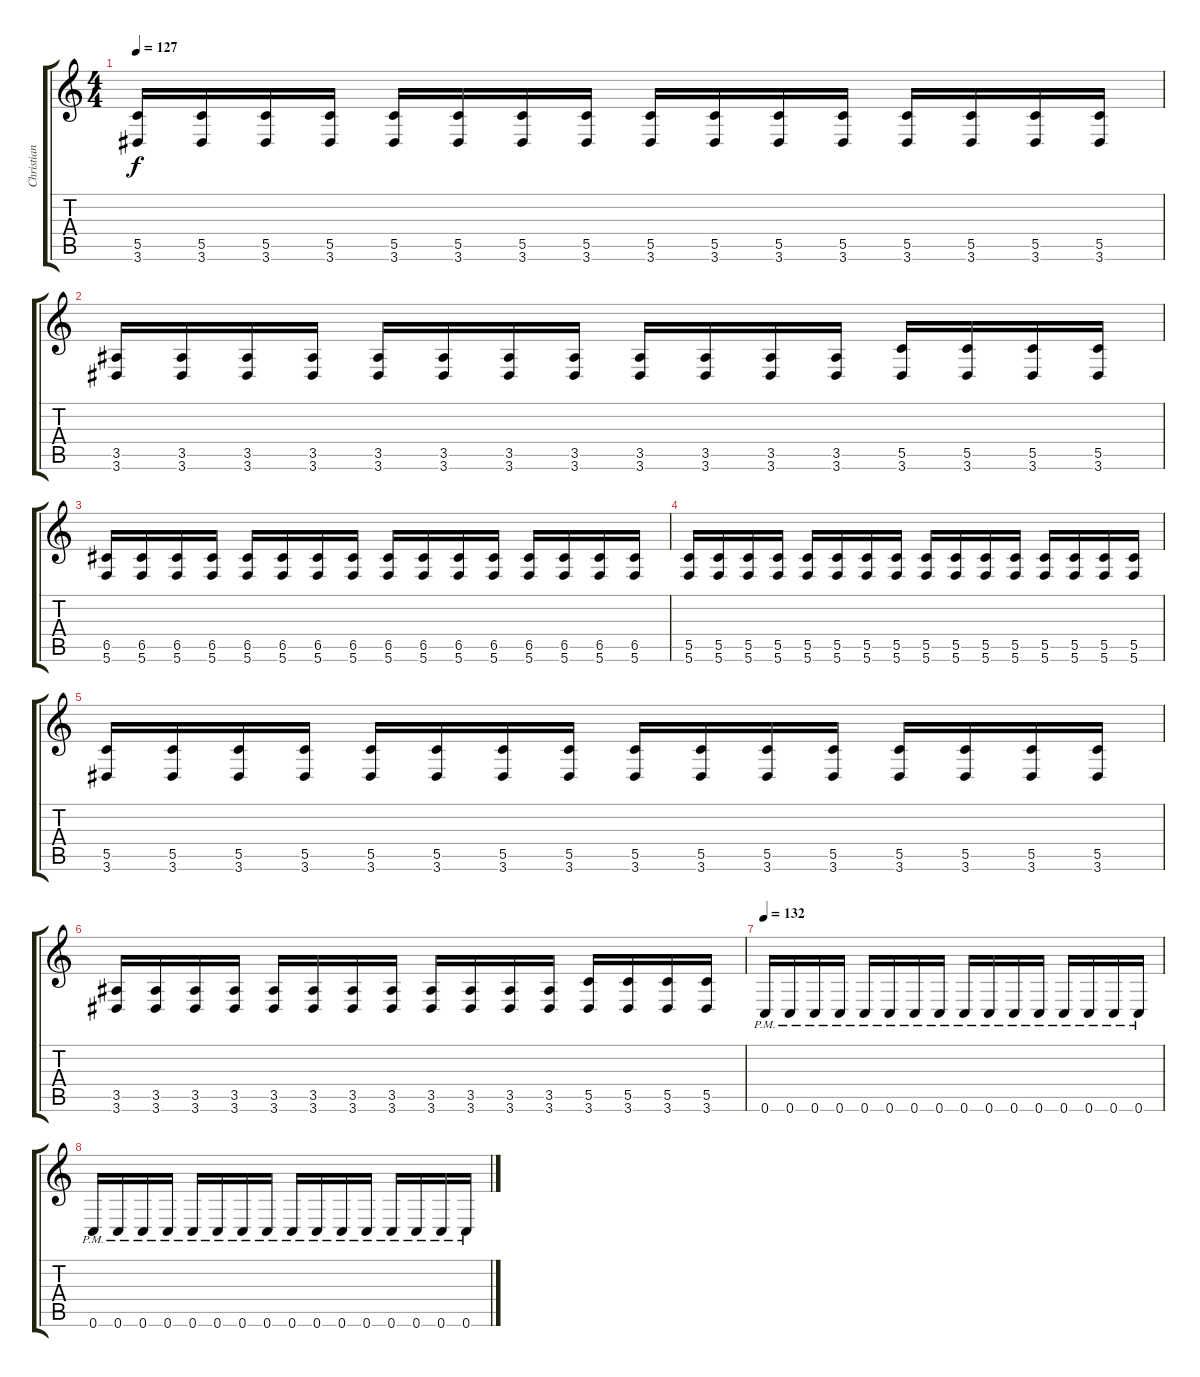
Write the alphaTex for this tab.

\track ("Christian Andreu" "Christian ") {instrument distortionguitar}
\staff {score tabs}
\tuning (D4 A3 F3 C3 G2 C2) {hide}
\ts (4 4)
\tempo 127
\clef g2
\ks c
(5.5 3.6).16{dy f} (5.5 3.6).16 (5.5 3.6).16 (5.5 3.6).16 (5.5 3.6).16 (5.5 3.6).16 (5.5 3.6).16 (5.5 3.6).16 (5.5 3.6).16 (5.5 3.6).16 (5.5 3.6).16 (5.5 3.6).16 (5.5 3.6).16 (5.5 3.6).16 (5.5 3.6).16 (5.5 3.6).16 |
(3.5 3.6).16 (3.5 3.6).16 (3.5 3.6).16 (3.5 3.6).16 (3.5 3.6).16 (3.5 3.6).16 (3.5 3.6).16 (3.5 3.6).16 (3.5 3.6).16 (3.5 3.6).16 (3.5 3.6).16 (3.5 3.6).16 (5.5 3.6).16 (5.5 3.6).16 (5.5 3.6).16 (5.5 3.6).16 |
(6.5 5.6).16 (6.5 5.6).16 (6.5 5.6).16 (6.5 5.6).16 (6.5 5.6).16 (6.5 5.6).16 (6.5 5.6).16 (6.5 5.6).16 (6.5 5.6).16 (6.5 5.6).16 (6.5 5.6).16 (6.5 5.6).16 (6.5 5.6).16 (6.5 5.6).16 (6.5 5.6).16 (6.5 5.6).16 |
(5.5 5.6).16 (5.5 5.6).16 (5.5 5.6).16 (5.5 5.6).16 (5.5 5.6).16 (5.5 5.6).16 (5.5 5.6).16 (5.5 5.6).16 (5.5 5.6).16 (5.5 5.6).16 (5.5 5.6).16 (5.5 5.6).16 (5.5 5.6).16 (5.5 5.6).16 (5.5 5.6).16 (5.5 5.6).16 |
(5.5 3.6).16 (5.5 3.6).16 (5.5 3.6).16 (5.5 3.6).16 (5.5 3.6).16 (5.5 3.6).16 (5.5 3.6).16 (5.5 3.6).16 (5.5 3.6).16 (5.5 3.6).16 (5.5 3.6).16 (5.5 3.6).16 (5.5 3.6).16 (5.5 3.6).16 (5.5 3.6).16 (5.5 3.6).16 |
(3.5 3.6).16 (3.5 3.6).16 (3.5 3.6).16 (3.5 3.6).16 (3.5 3.6).16 (3.5 3.6).16 (3.5 3.6).16 (3.5 3.6).16 (3.5 3.6).16 (3.5 3.6).16 (3.5 3.6).16 (3.5 3.6).16 (5.5 3.6).16 (5.5 3.6).16 (5.5 3.6).16 (5.5 3.6).16 |
\tempo 132
0.6{pm}.16 0.6{pm}.16 0.6{pm}.16 0.6{pm}.16 0.6{pm}.16 0.6{pm}.16 0.6{pm}.16 0.6{pm}.16 0.6{pm}.16 0.6{pm}.16 0.6{pm}.16 0.6{pm}.16 0.6{pm}.16 0.6{pm}.16 0.6{pm}.16 0.6{pm}.16 |
0.6{pm}.16 0.6{pm}.16 0.6{pm}.16 0.6{pm}.16 0.6{pm}.16 0.6{pm}.16 0.6{pm}.16 0.6{pm}.16 0.6{pm}.16 0.6{pm}.16 0.6{pm}.16 0.6{pm}.16 0.6{pm}.16 0.6{pm}.16 0.6{pm}.16 0.6{pm}.16
